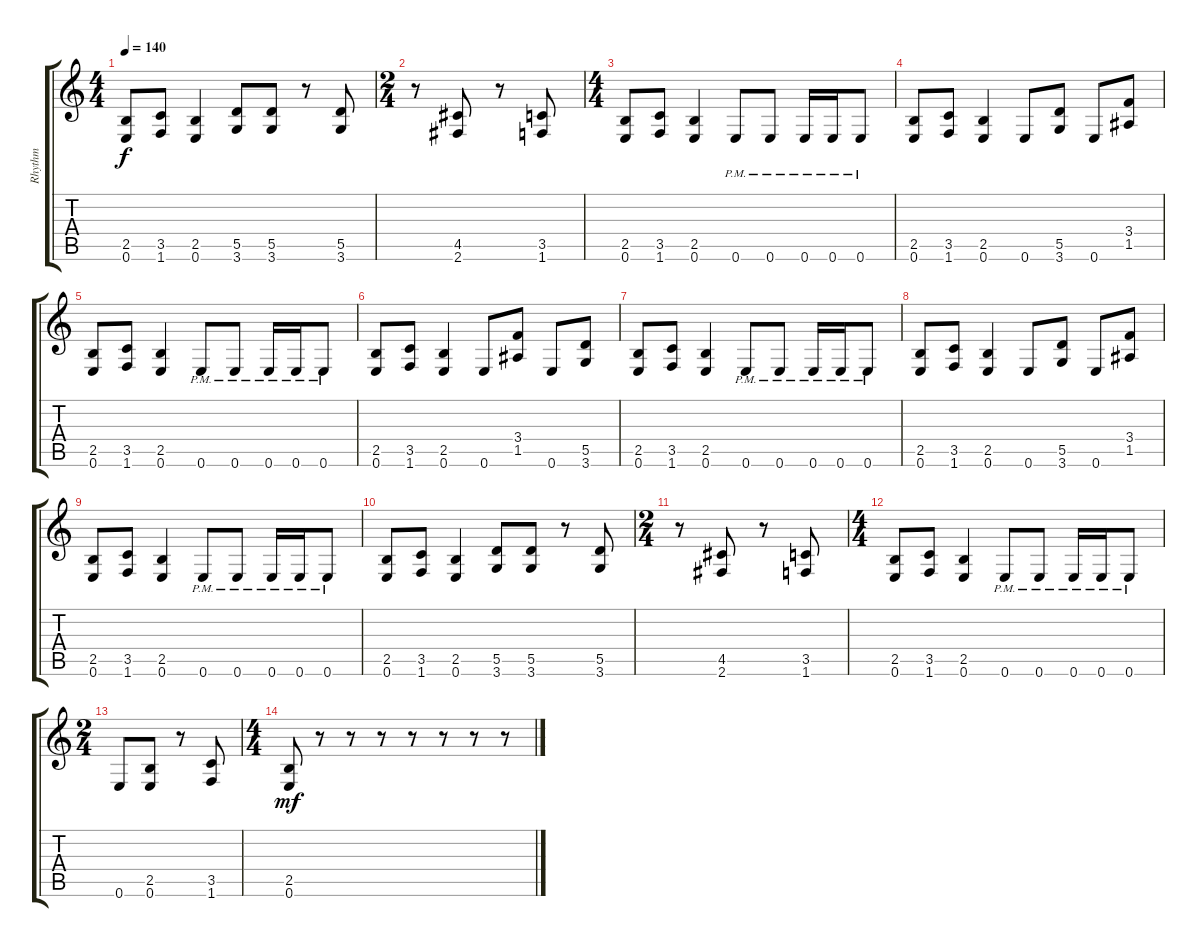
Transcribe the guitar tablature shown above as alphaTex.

\track ("Rhythm" "Rhythm") {instrument distortionguitar}
\staff {score tabs}
\tuning (E4 B3 G3 D3 A2 E2) {hide}
\ts (4 4)
\tempo 140
\clef g2
\ks c
(2.5 0.6).8{dy f} (3.5 1.6).8 (2.5 0.6).4 (5.5 3.6).8 (5.5 3.6).8 r.8 (5.5 3.6).8 |
\ts (2 4)
r.8 (4.5 2.6).8 r.8 (3.5 1.6).8 |
\ts (4 4)
(2.5 0.6).8 (3.5 1.6).8 (2.5 0.6).4 0.6{pm}.8 0.6{pm}.8 0.6{pm}.16 0.6{pm}.16 0.6{pm}.8 |
(2.5 0.6).8 (3.5 1.6).8 (2.5 0.6).4 0.6.8 (5.5 3.6).8 0.6.8 (3.4 1.5).8 |
(2.5 0.6).8 (3.5 1.6).8 (2.5 0.6).4 0.6{pm}.8 0.6{pm}.8 0.6{pm}.16 0.6{pm}.16 0.6{pm}.8 |
(2.5 0.6).8 (3.5 1.6).8 (2.5 0.6).4 0.6.8 (3.4 1.5).8 0.6.8 (5.5 3.6).8 |
(2.5 0.6).8 (3.5 1.6).8 (2.5 0.6).4 0.6{pm}.8 0.6{pm}.8 0.6{pm}.16 0.6{pm}.16 0.6{pm}.8 |
(2.5 0.6).8 (3.5 1.6).8 (2.5 0.6).4 0.6.8 (5.5 3.6).8 0.6.8 (3.4 1.5).8 |
(2.5 0.6).8 (3.5 1.6).8 (2.5 0.6).4 0.6{pm}.8 0.6{pm}.8 0.6{pm}.16 0.6{pm}.16 0.6{pm}.8 |
(2.5 0.6).8 (3.5 1.6).8 (2.5 0.6).4 (5.5 3.6).8 (5.5 3.6).8 r.8 (5.5 3.6).8 |
\ts (2 4)
r.8 (4.5 2.6).8 r.8 (3.5 1.6).8 |
\ts (4 4)
(2.5 0.6).8 (3.5 1.6).8 (2.5 0.6).4 0.6{pm}.8 0.6{pm}.8 0.6{pm}.16 0.6{pm}.16 0.6{pm}.8 |
\ts (2 4)
0.6.8 (2.5 0.6).8 r.8 (3.5 1.6).8 |
\ts (4 4)
(2.5 0.6).8{dy mf} r.8 r.8 r.8 r.8 r.8 r.8 r.8
